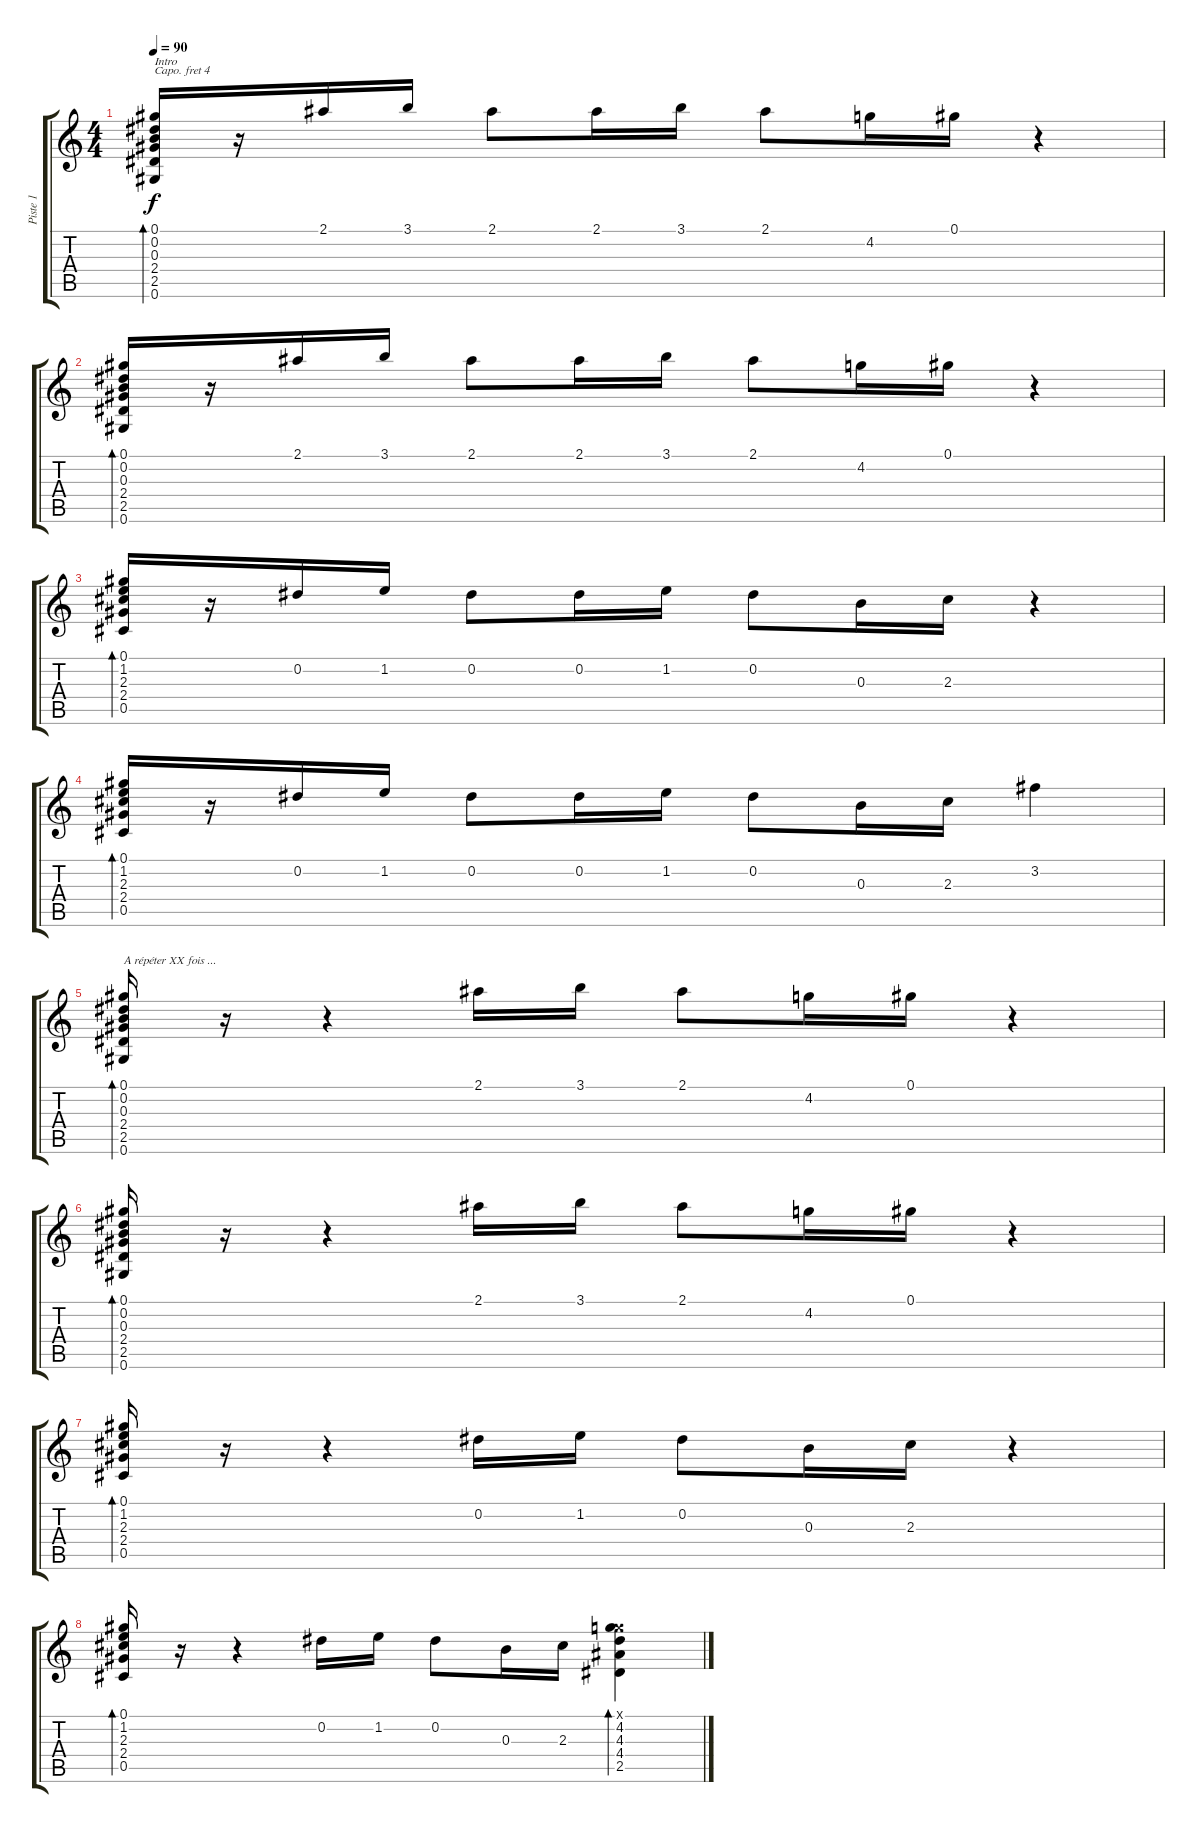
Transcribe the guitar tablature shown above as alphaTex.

\track ("Piste 1" "Piste 1") {instrument acousticguitarsteel}
\staff {score tabs}
\capo 4
\tuning (E4 B3 G3 D3 A2 E2) {hide}
\ts (4 4)
\tempo 90
\clef g2
\ks c
(0.1 0.2 0.3 2.4 2.5 0.6).16{bd 60 txt "Intro" dy f instrument acousticguitarsteel} r.16 2.1.16 3.1.16 2.1.8 2.1.16 3.1.16 2.1.8 4.2.16 0.1.16 r.4 |
(0.1 0.2 0.3 2.4 2.5 0.6).16{bd 60} r.16 2.1.16 3.1.16 2.1.8 2.1.16 3.1.16 2.1.8 4.2.16 0.1.16 r.4 |
(0.1 1.2 2.3 2.4 0.5).16{bd 60} r.16 0.2.16 1.2.16 0.2.8 0.2.16 1.2.16 0.2.8 0.3.16 2.3.16 r.4 |
(0.1 1.2 2.3 2.4 0.5).16{bd 60} r.16 0.2.16 1.2.16 0.2.8 0.2.16 1.2.16 0.2.8 0.3.16 2.3.16 3.2.4 |
(0.1 0.2 0.3 2.4 2.5 0.6).16{bd 60 txt "A répéter XX fois ..."} r.16 r.4 2.1.16 3.1.16 2.1.8 4.2.16 0.1.16 r.4 |
(0.1 0.2 0.3 2.4 2.5 0.6).16{bd 60} r.16 r.4 2.1.16 3.1.16 2.1.8 4.2.16 0.1.16 r.4 |
(0.1 1.2 2.3 2.4 0.5).16{bd 60} r.16 r.4 0.2.16 1.2.16 0.2.8 0.3.16 2.3.16 r.4 |
(0.1 1.2 2.3 2.4 0.5).16{bd 60} r.16 r.4 0.2.16 1.2.16 0.2.8 0.3.16 2.3.16 (0.1{x} 4.2 4.3 4.4 2.5).4{bd 60}
